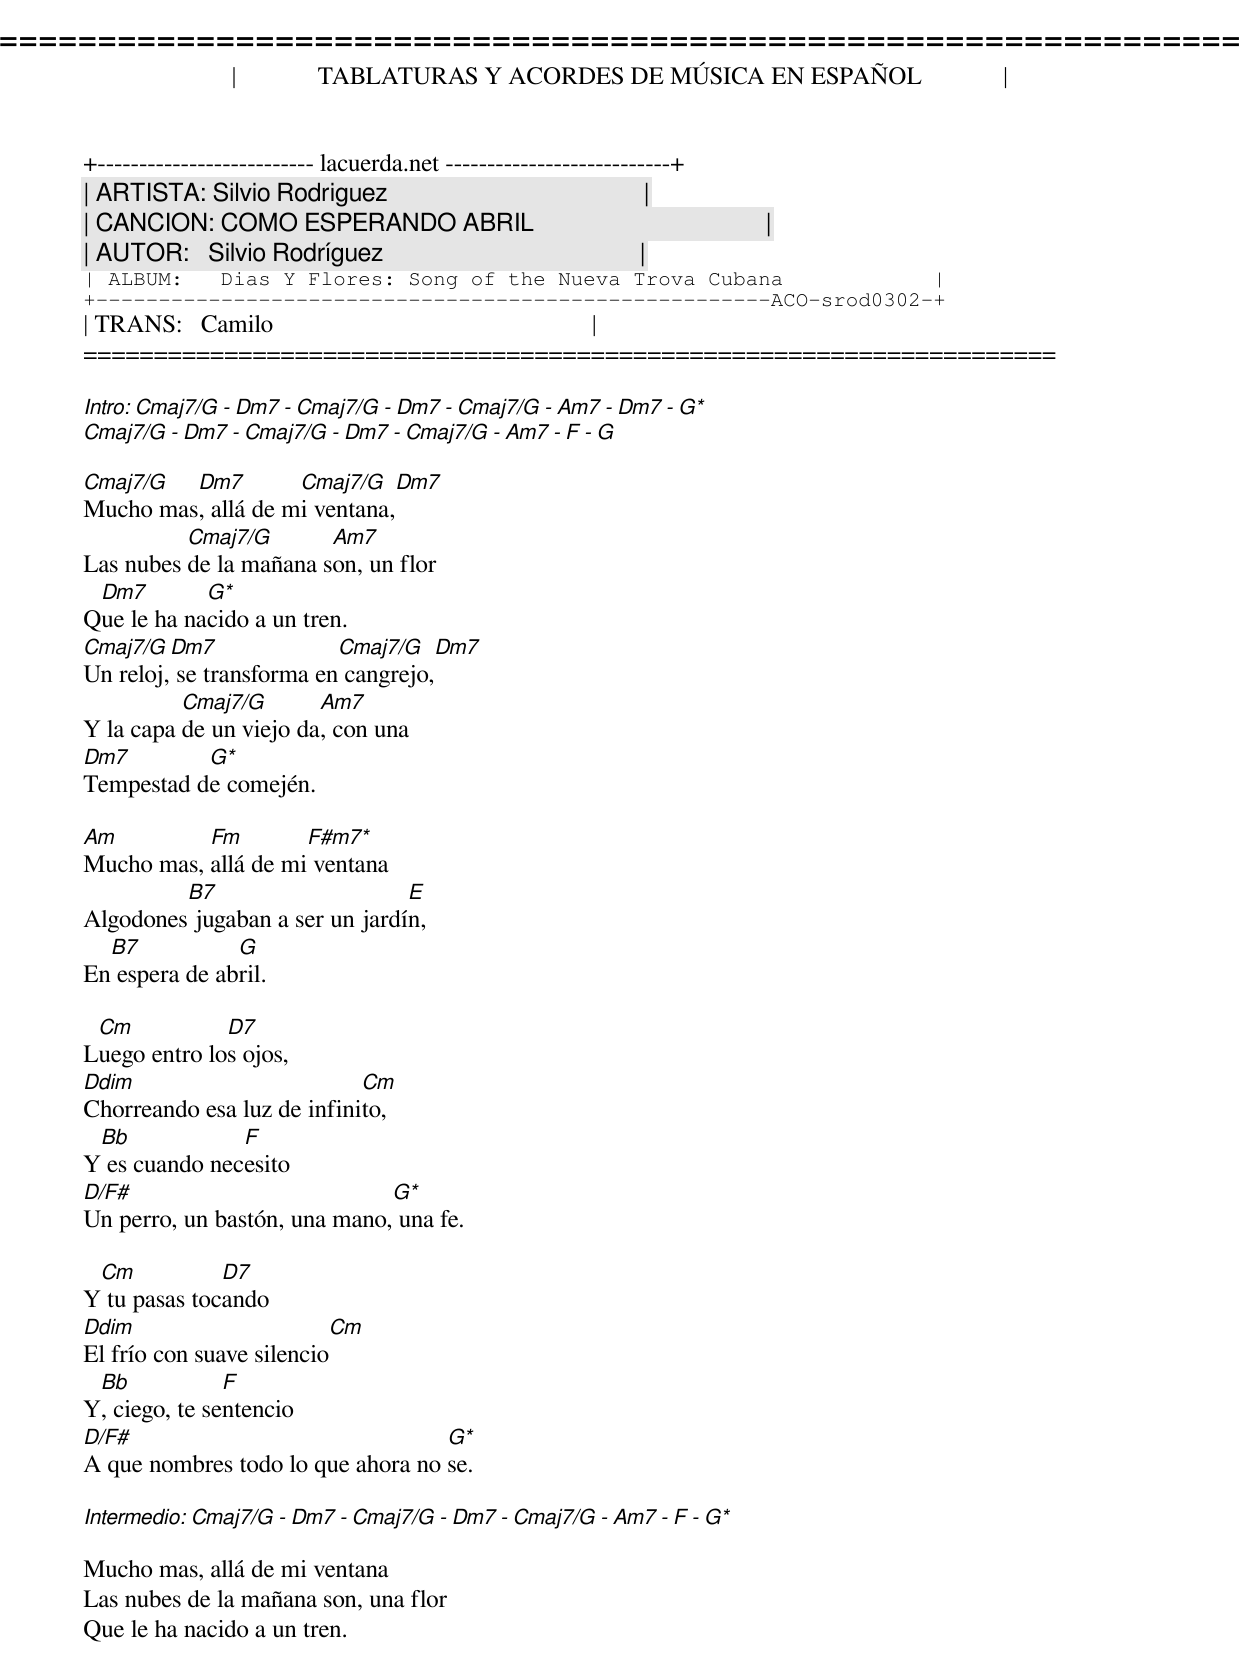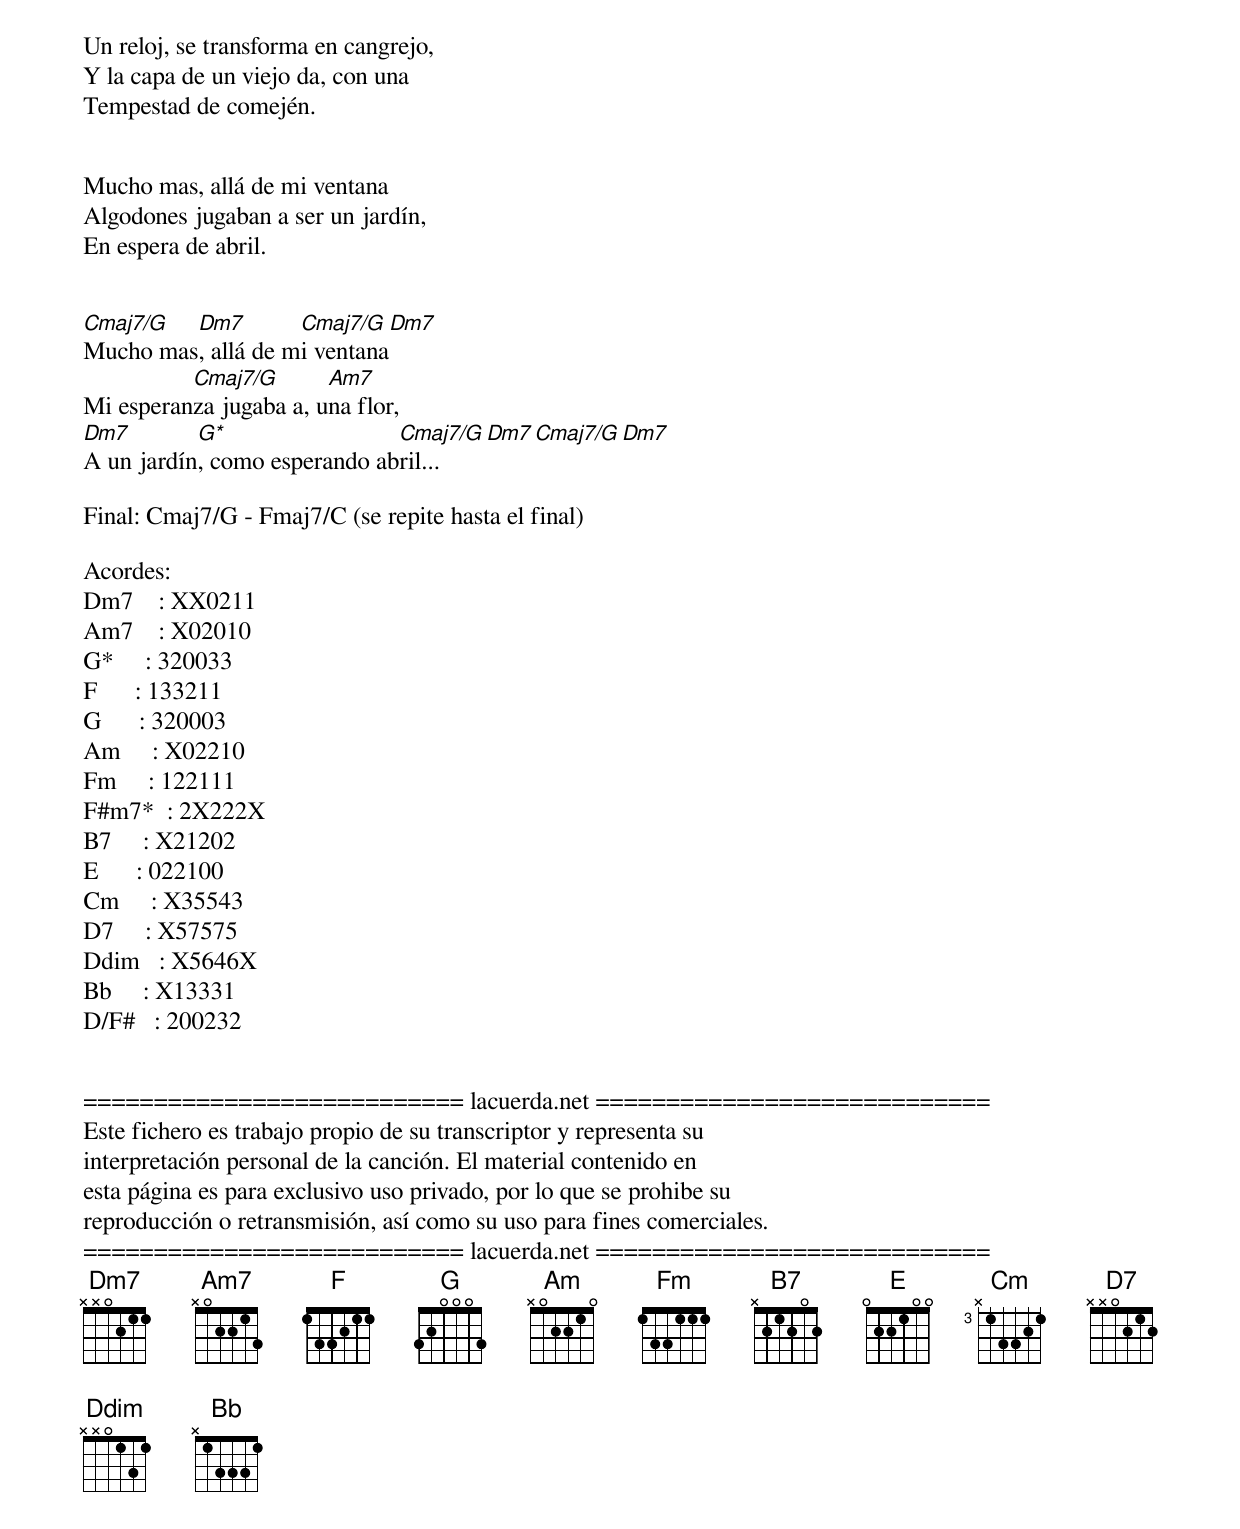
=====================================================================
|             TABLATURAS Y ACORDES DE MÚSICA EN ESPAÑOL             |
+-------------------------- lacuerda.net ---------------------------+
| ARTISTA: Silvio Rodriguez                                         |
| CANCION: COMO ESPERANDO ABRIL                                     |
| AUTOR:   Silvio Rodríguez                                         |
| ALBUM:   Dias Y Flores: Song of the Nueva Trova Cubana            |
+------------------------------------------------------ACO-srod0302-+
| TRANS:   Camilo                                                   |
=====================================================================

Intro: Cmaj7/G - Dm7 - Cmaj7/G - Dm7 - Cmaj7/G - Am7 - Dm7 - G*
       Cmaj7/G - Dm7 - Cmaj7/G - Dm7 - Cmaj7/G - Am7 - F   - G

Cmaj7/G  Dm7        Cmaj7/G   Dm7
Mucho mas, allá de mi ventana,
          Cmaj7/G       Am7
Las nubes de la mañana son, un flor
 Dm7        G*
Que le ha nacido a un tren.
Cmaj7/G  Dm7              Cmaj7/G   Dm7
Un reloj, se transforma en cangrejo,
          Cmaj7/G       Am7
Y la capa de un viejo da, con una
Dm7        G*
Tempestad de comején.

Am         Fm        F#m7*
Mucho mas, allá de mi ventana
         B7                     E
Algodones jugaban a ser un jardín,
  B7           G
En espera de abril.

 Cm           D7
Luego entro los ojos,
Ddim                        Cm
Chorreando esa luz de infinito,
 Bb            F
Y es cuando necesito
D/F#                          G*
Un perro, un bastón, una mano, una fe.

 Cm           D7
Y tu pasas tocando
Ddim                        Cm
El frío con suave silencio
 Bb            F
Y, ciego, te sentencio
D/F#                               G*
A que nombres todo lo que ahora no se.

Intermedio: Cmaj7/G - Dm7 - Cmaj7/G - Dm7 - Cmaj7/G - Am7 - F   - G*

Mucho mas, allá de mi ventana
Las nubes de la mañana son, una flor
Que le ha nacido a un tren.
Un reloj, se transforma en cangrejo,
Y la capa de un viejo da, con una
Tempestad de comején.


Mucho mas, allá de mi ventana
Algodones jugaban a ser un jardín,
En espera de abril.


Cmaj7/G  Dm7        Cmaj7/G   Dm7
Mucho mas, allá de mi ventana
          Cmaj7/G       Am7
Mi esperanza jugaba a, una flor,
Dm7        G*                 Cmaj7/G  Dm7        Cmaj7/G   Dm7
A un jardín, como esperando abril...

Final: Cmaj7/G - Fmaj7/C (se repite hasta el final)

Acordes:
Cmaj7/G: 332000
Dm7    : XX0211
Am7    : X02010
G*     : 320033
F      : 133211
G      : 320003
Am     : X02210
Fm     : 122111
F#m7*  : 2X222X
B7     : X21202
E      : 022100
Cm     : X35543
D7     : X57575
Ddim   : X5646X
Bb     : X13331
D/F#   : 200232


=========================== lacuerda.net ============================
Este fichero es trabajo propio de su transcriptor y representa su
interpretación personal de la canción. El material contenido en
esta página es para exclusivo uso privado, por lo que se prohibe su
reproducción o retransmisión, así como su uso para fines comerciales.
=========================== lacuerda.net ============================
